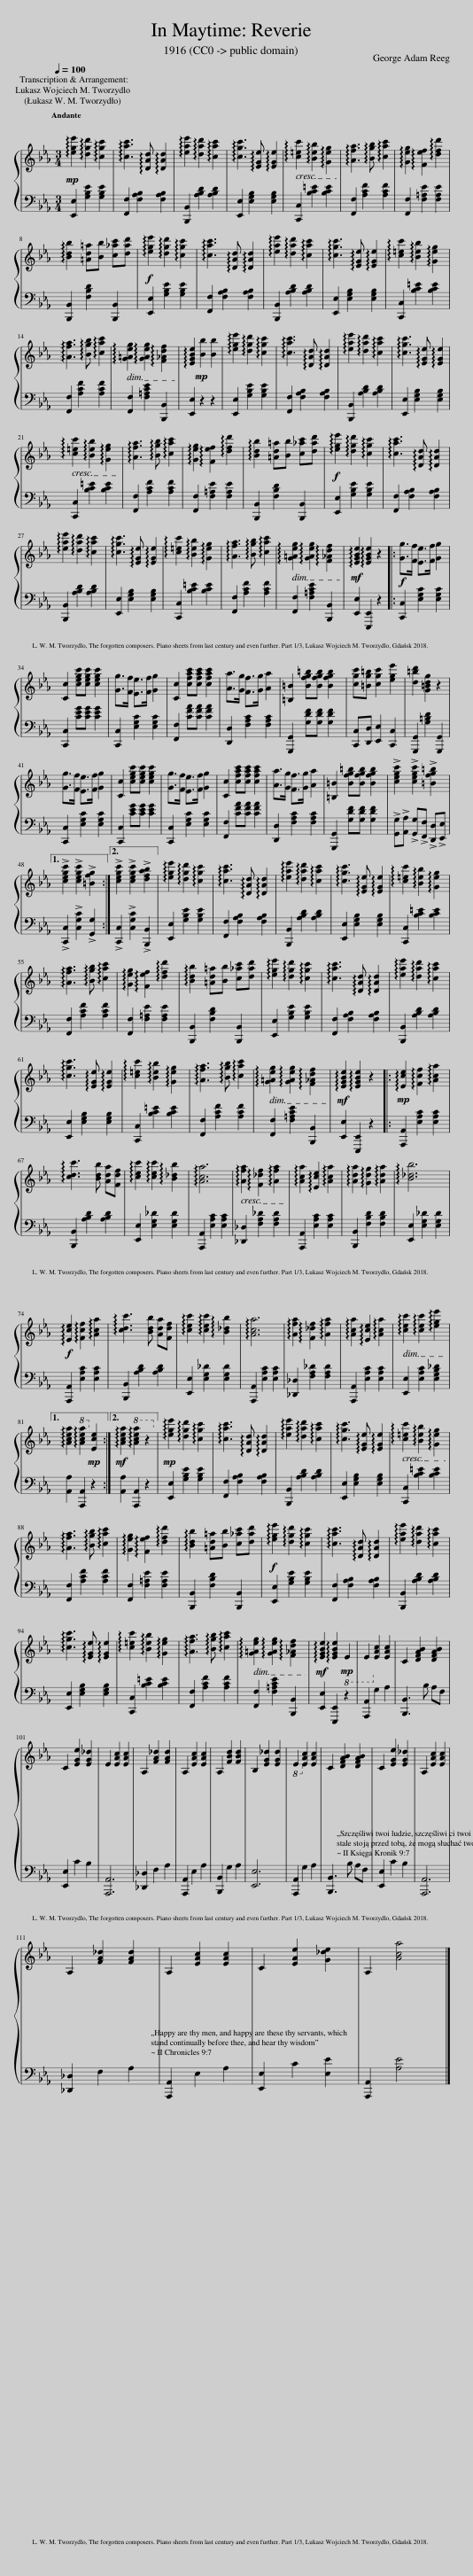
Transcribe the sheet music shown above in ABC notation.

X:1
%%score { 1 | 2 }
L:1/8
Q:1/4=100
M:3/4
I:linebreak $
K:Eb
V:1 treble
V:2 bass
V:1
!mp! !arpeggio![ege']2 !arpeggio![dgd']2 !arpeggio![cgc']2 | !arpeggio![cac']3 !arpeggio![DAd] !arpeggio![DAd]2 | !arpeggio![eae']2 !arpeggio![dad']2 !arpeggio![cac']2 | !arpeggio![cgc']3 !arpeggio![EGe] !arpeggio![EGe]2 | !arpeggio![c=ec']2 !arpeggio![Beb]2 !arpeggio![Geg]2 | %5
 !arpeggio![Afa]3 !arpeggio![Bgb] !arpeggio![cac']2 | !arpeggio![Geg]2 !arpeggio![Fef]2 !arpeggio![dfd']2 |$ !arpeggio![Bdb]2 [=Ad=a][Bb] [c_ac'][dad'] |!f! !arpeggio![ege']2 !arpeggio![dgd']2 !arpeggio![cgc']2 | !arpeggio![cac']3 !arpeggio![DAd] !arpeggio![DAd]2 | %10
 !arpeggio![eae']2 !arpeggio![dad']2 !arpeggio![cac']2 | !arpeggio![cgc']3 !arpeggio![EGe] !arpeggio![EGe]2 | !arpeggio![c=ec']2 !arpeggio![Beb]2 !arpeggio![Geg]2 |$ !arpeggio![Afa]3 !arpeggio![Bgb] !arpeggio![cac']2 | !arpeggio![G=Aeg]2 !arpeggio![GAeg]2 !arpeggio![F_Adf]2 | %15
 !arpeggio![EGBe]2!mp! [Bb]2 [Bb]2 | !arpeggio![ege']2 !arpeggio![dgd']2 !arpeggio![cgc']2 | !arpeggio![cac']3 !arpeggio![DAd] !arpeggio![DAd]2 | !arpeggio![eae']2 !arpeggio![dad']2 !arpeggio![cac']2 | !arpeggio![cgc']3 !arpeggio![EGe] !arpeggio![EGe]2 |$ %20
 !arpeggio![c=ec']2 !arpeggio![Beb]2 !arpeggio![Geg]2 | !arpeggio![Afa]3 !arpeggio![Bgb] !arpeggio![cac']2 | !arpeggio![Geg]2 !arpeggio![Fef]2 !arpeggio![dfd']2 | !arpeggio![Bdb]2 [=Ad=a][Bb] [c_ac'][dad'] |!f! !arpeggio![ege']2 !arpeggio![dgd']2 !arpeggio![cgc']2 | %25
 !arpeggio![cac']3 !arpeggio![DAd] !arpeggio![DAd]2 |$ !arpeggio![eae']2 !arpeggio![dad']2 !arpeggio![cac']2 | !arpeggio![cgc']3 !arpeggio![EGe] !arpeggio![EGe]2 | !arpeggio![c=ec']2 !arpeggio![Beb]2 !arpeggio![Geg]2 | !arpeggio![Afa]3 !arpeggio![Bgb] !arpeggio![cac']2 | %30
 !arpeggio![G=Aeg]2 !arpeggio![GAeg]2 !arpeggio![F_Adf]2 |!mf! !arpeggio![EGBe]2 !arpeggio![EGBe]2 z2 |:!f! [Gg]>[Ff] [Ee]>[Ff] [Gg]2 |$ [Cc]2 [cegc'][cegc'] [cegc']2 | [Gg]>[Ff] [Ee]>[Ff] [Gg]2 | %35
 [Cc]2 [cfac'][cfac'] [cfac']2 | [Aa]>[Gg] [Ff]>[Gg] [Aa]2 | [=B,=B]2 [Bfg=b][Bfgb] [Bfgb]2 | [cgc'][=Bg=b] [cgc']2 [ege']2 | [d=bd']2 [G=Bdg]2 z2 |$ %40
 [Gg]>[Ff] [Ee]>[Ff] [Gg]2 | [Cc]2 [cegc'][cegc'] [cegc']2 | [Gg]>[Ff] [Ee]>[Ff] [Gg]2 | [Cc]2 [cfac'][cfac'] [cfac']2 | [Aa]>[Gg] [Ff]>[Gg] [Aa]2 | %45
 [=B,=B]2 [Bfg=b][Bfgb] [Bfgb]2 | !>![cegc']2 !>![cegc']2 !>![=Bfg=b]2 |1$ !>![cegc']2 !>![cegc']2 !>![=Bfg]2 :|2 !>![cegc']2 !>![cegc']2 !>![dfab]2 || !arpeggio![ege']2 !arpeggio![dgd']2 !arpeggio![cgc']2 | %50
 !arpeggio![cac']3 !arpeggio![DAd] !arpeggio![DAd]2 | !arpeggio![eae']2 !arpeggio![dad']2 !arpeggio![cac']2 | !arpeggio![cgc']3 !arpeggio![EGe] !arpeggio![EGe]2 | !arpeggio![c=ec']2 !arpeggio![Beb]2 !arpeggio![Geg]2 |$ !arpeggio![Afa]3 !arpeggio![Bgb] !arpeggio![cac']2 | %55
 !arpeggio![Geg]2 !arpeggio![Fef]2 !arpeggio![dfd']2 | !arpeggio![Bdb]2 [=Ad=a][Bb] [c_ac'][dad'] | !arpeggio![ege']2 !arpeggio![dgd']2 !arpeggio![cgc']2 | !arpeggio![cac']3 !arpeggio![DAd] !arpeggio![DAd]2 | !arpeggio![eae']2 !arpeggio![dad']2 !arpeggio![cac']2 |$ %60
 !arpeggio![cgc']3 !arpeggio![EGe] !arpeggio![EGe]2 | !arpeggio![c=ec']2 !arpeggio![Beb]2 !arpeggio![Geg]2 | !arpeggio![Afa]3 !arpeggio![Bgb] !arpeggio![cac']2 | !arpeggio![G=Aeg]2 !arpeggio![GAeg]2 !arpeggio![F_Adf]2 |!mf! !arpeggio![EGBe]2 !arpeggio![EGBe]2 z2 |: %65
!mp! !arpeggio![Ece]2 !arpeggio![Fcf]2 !arpeggio![Aca]2 |$ !arpeggio![cdc']3 [Bdb] [Ada][Fdf] | !arpeggio![cec']2 !arpeggio![cec']2 !arpeggio![B_db]2 | !arpeggio![Aca]6 | !arpeggio![Afa]2 !arpeggio![F_df]2 !arpeggio![Afa]2 | %70
 !arpeggio![Aca]2 !arpeggio![Ece]2 !arpeggio![Aca]2 | !arpeggio![Ada]2 !arpeggio![Gdg]2 !arpeggio![Ada]2 | !arpeggio![B_db]6 |$!f! !arpeggio![Ece]2 !arpeggio![Fcf]2 !arpeggio![Aca]2 | !arpeggio![cdc']3 [Bdb] [Ada][Fdf] | %75
 !arpeggio![cec']2 !arpeggio![cec']2 !arpeggio![B_db]2 | !arpeggio![Aca]6 | !arpeggio![Afa]2 !arpeggio![F_df]2 !arpeggio![Afa]2 | !arpeggio![Aca]2 !arpeggio![Ece]2 !arpeggio![Aca]2 | !arpeggio![cec']2 !arpeggio![cec']2 !arpeggio![ege']2 |1$ %80
 !arpeggio![Acea]2!8va(! !arpeggio![ac'e'a']2!8va)!!mp! [Ece]2 :|2!mf! !arpeggio![Acea]2!8va(! !arpeggio![ac'e'a']2 z2!8va)! ||!mp! !arpeggio![ege']2 !arpeggio![dgd']2 !arpeggio![cgc']2 | !arpeggio![cac']3 !arpeggio![DAd] !arpeggio![DAd]2 | !arpeggio![eae']2 !arpeggio![dad']2 !arpeggio![cac']2 | %85
 !arpeggio![cgc']3 !arpeggio![EGe] !arpeggio![EGe]2 | !arpeggio![c=ec']2 !arpeggio![Beb]2 !arpeggio![Geg]2 |$ !arpeggio![Afa]3 !arpeggio![Bgb] !arpeggio![cac']2 | !arpeggio![Geg]2 !arpeggio![Fef]2 !arpeggio![dfd']2 | !arpeggio![Bdb]2 [=Ad=a][Bb] [c_ac'][dad'] | %90
!f! !arpeggio![ege']2 !arpeggio![dgd']2 !arpeggio![cgc']2 | !arpeggio![cac']3 !arpeggio![DAd] !arpeggio![DAd]2 | !arpeggio![eae']2 !arpeggio![dad']2 !arpeggio![cac']2 |$ !arpeggio![cgc']3 !arpeggio![EGe] !arpeggio![EGe]2 | !arpeggio![c=ec']2 !arpeggio![Beb]2 !arpeggio![Geg]2 | %95
 !arpeggio![Afa]3 !arpeggio![Bgb] !arpeggio![cac']2 | !arpeggio![G=Aeg]2 !arpeggio![GAeg]2 !arpeggio![F_Adf]2 |!mf! !arpeggio![EGBe]2 !arpeggio![EGBe]2!mp!!8vb(! E,2 | E,2!8vb)! [EAc]2 [EAc]2 | C2 [DFAB]2 [DFAB]2 |$ %100
 C2 [EGe]2 [EG_d]2 | E2 [EAc]2 [EAc]2 | A,2 [FA_d]2 [FAd]2 | A,2 [EAc]2 [EAc]2 | A,2 [FBd]2 [FBd]2 | %105
 B,2 [EG_d]2 [EGd]2 |!8vb(! E,2!8vb)! [EAc]2 [EAc]2 | C2 [DFAB]2 [DFAB]2 | C2 [EGe]2 [EG_d]2 | A,2 [EAc]2 [EAc]2 |$ %110
 A,2 [FA_d]2 [FAd]2 | A,2 [EAc]2 [EAc]2 | C2 [EAe]2 [G_de]2 | A,2 [Aca]4 |] %114
V:2
 [E,,E,]2 [G,B,E]2 [G,B,E]2 | [F,,F,]2 [F,A,B,]2 [F,A,B,]2 | [B,,,B,,]2 [A,B,D]2 [A,B,D]2 | [E,,E,]2 [E,G,B,]2 [E,G,B,]2 | [C,,C,]2 [B,C=E]2 [B,CE]2 | %5
 [F,,F,]2 [A,CF]2 [A,CF]2 | [F,,F,]2 [F,=A,E]2 [F,A,E]2 |$ [B,,,B,,]2 [F,B,D]2 [B,,,B,,]2 | [E,,E,]2 [G,B,E]2 [G,B,E]2 | [F,,F,]2 [F,A,B,]2 [F,A,B,]2 | %10
 [B,,,B,,]2 [A,B,D]2 [A,B,D]2 | [E,,E,]2 [E,G,B,]2 [E,G,B,]2 | [C,,C,]2 [B,C=E]2 [B,CE]2 |$ [F,,F,]2 [A,CF]2 [A,CF]2 | [F,,F,]2 [F,=A,CE]2 [B,,,B,,]2 | %15
 [E,,E,]2 z2 z2 | [E,,E,]2 [G,B,E]2 [G,B,E]2 | [F,,F,]2 [F,A,B,]2 [F,A,B,]2 | [B,,,B,,]2 [A,B,D]2 [A,B,D]2 | [E,,E,]2 [E,G,B,]2 [E,G,B,]2 |$ %20
 [C,,C,]2 [B,C=E]2 [B,CE]2 | [F,,F,]2 [A,CF]2 [A,CF]2 | [F,,F,]2 [F,=A,E]2 [F,A,E]2 | [B,,,B,,]2 [F,B,D]2 [B,,,B,,]2 | [E,,E,]2 [G,B,E]2 [G,B,E]2 | %25
 [F,,F,]2 [F,A,B,]2 [F,A,B,]2 |$ [B,,,B,,]2 [A,B,D]2 [A,B,D]2 | [E,,E,]2 [E,G,B,]2 [E,G,B,]2 | [C,,C,]2 [B,C=E]2 [B,CE]2 | [F,,F,]2 [A,CF]2 [A,CF]2 | %30
 [F,,F,]2 [F,=A,CE]2 [B,,,B,,]2 | [E,,E,]2 [E,,,E,,]2 z2 |: [C,,C,]2 [E,G,C]2 [E,G,C]2 |$ [C,,C,]2 [CEG][CEG] [CEG]2 | [C,,C,]2 [E,G,C]2 [E,G,C]2 | %35
 [F,,F,]2 [CFA][CFA] [CFA]2 | [D,,D,]2 [F,A,C]2 [F,A,C]2 | [G,,,G,,]2 [G,DF][G,DF] [G,DF]2 | [C,,C,][D,,D,] [E,,E,]2 [C,,C,]2 | [G,,,G,,]2 [G,=B,D]2 [G,,,G,,]2 |$ %40
 [C,,C,]2 [E,G,C]2 [E,G,C]2 | [C,,C,]2 [CEG][CEG] [CEG]2 | [C,,C,]2 [E,G,C]2 [E,G,C]2 | [F,,F,]2 [CFA][CFA] [CFA]2 | [D,,D,]2 [F,A,C]2 [F,A,C]2 | %45
 [G,,,G,,]2 [G,DF][G,DF] [G,DF]2 | !>![G,,G,]!>![A,,A,] !>![G,,G,]!>![F,,F,] !>![D,,D,]!>![E,,E,] |1$ !>![C,,C,]2 !>![C,G,C]2 !>![G,,G,]2 :|2 !>![C,,C,]2 !>![C,G,C]2 !>![B,,,B,,]2 || [E,,E,]2 [G,B,E]2 [G,B,E]2 | %50
 [F,,F,]2 [F,A,B,]2 [F,A,B,]2 | [B,,,B,,]2 [A,B,D]2 [A,B,D]2 | [E,,E,]2 [E,G,B,]2 [E,G,B,]2 | [C,,C,]2 [B,C=E]2 [B,CE]2 |$ [F,,F,]2 [A,CF]2 [A,CF]2 | %55
 [F,,F,]2 [F,=A,E]2 [F,A,E]2 | [B,,,B,,]2 [F,B,D]2 [B,,,B,,]2 | [E,,E,]2 [G,B,E]2 [G,B,E]2 | [F,,F,]2 [F,A,B,]2 [F,A,B,]2 | [B,,,B,,]2 [A,B,D]2 [A,B,D]2 |$ %60
 [E,,E,]2 [E,G,B,]2 [E,G,B,]2 | [C,,C,]2 [B,C=E]2 [B,CE]2 | [F,,F,]2 [A,CF]2 [A,CF]2 | [F,,F,]2 [F,=A,CE]2 [B,,,B,,]2 | [E,,E,]2 [E,,,E,,]2 z2 |: %65
 [A,,,A,,]2 [E,A,C]2 [E,A,C]2 |$ [B,,,B,,]2 [A,B,D]2 [A,B,D]2 | [E,,E,]2 [E,G,_D]2 [E,G,D]2 | [A,,,A,,]2 [E,A,C]2 [E,A,C]2 | [_D,,_D,]2 [F,A,_D]2 [F,A,D]2 | %70
 [A,,,A,,]2 [E,A,C]2 [E,A,C]2 | [B,,,B,,]2 [F,B,D]2 [F,B,D]2 | [E,,E,]2 [E,G,_D]2 [E,G,D]2 |$ [A,,,A,,]2 [E,A,C]2 [E,A,C]2 | [B,,,B,,]2 [A,B,D]2 [A,B,D]2 | %75
 [E,,E,]2 [E,G,_D]2 [E,G,D]2 | [A,,,A,,]2 [E,A,C]2 [E,A,C]2 | [_D,,_D,]2 [F,A,_D]2 [F,A,D]2 | [A,,,A,,]2 [E,A,C]2 [E,A,C]2 | [E,,E,]2 [E,A,C]2 [E,G,B,_D]2 |1$ %80
 [A,,A,]2 [A,,,A,,]2 z2 :|2 [A,,A,]2 [A,,,A,,]2 z2 || [E,,E,]2 [G,B,E]2 [G,B,E]2 | [F,,F,]2 [F,A,B,]2 [F,A,B,]2 | [B,,,B,,]2 [A,B,D]2 [A,B,D]2 | %85
 [E,,E,]2 [E,G,B,]2 [E,G,B,]2 | [C,,C,]2 [B,C=E]2 [B,CE]2 |$ [F,,F,]2 [A,CF]2 [A,CF]2 | [F,,F,]2 [F,=A,E]2 [F,A,E]2 | [B,,,B,,]2 [F,B,D]2 [B,,,B,,]2 | %90
 [E,,E,]2 [G,B,E]2 [G,B,E]2 | [F,,F,]2 [F,A,B,]2 [F,A,B,]2 | [B,,,B,,]2 [A,B,D]2 [A,B,D]2 |$ [E,,E,]2 [E,G,B,]2 [E,G,B,]2 | [C,,C,]2 [B,C=E]2 [B,CE]2 | %95
 [F,,F,]2 [A,CF]2 [A,CF]2 | [F,,F,]2 [F,=A,CE]2 [B,,,B,,]2 | [E,,E,]2 [E,,,E,,]2 z2 | [A,,,A,,]2 G,2 A,2 | [B,,,B,,]3 B, A,F, |$ %100
 [E,,E,]2 C2 B,2 | [A,,,A,,]6 | [_D,,_D,]2 F,2 A,2 | [A,,,A,,]2 E,2 A,2 | [B,,,B,,]2 G,2 A,2 | %105
 [E,,E,]6 | [A,,,A,,]2 G,2 A,2 | [B,,,B,,]3 B, A,F, | [E,,E,]2 C2 B,2 | [A,,,A,,]6 |$ %110
 [_D,,_D,]2 F,2 A,2 | [A,,,A,,]2 E,2 A,2 | [E,,E,]2 C2 [E,E]2 | [A,,,A,,]2 [A,E]4 |] %114
